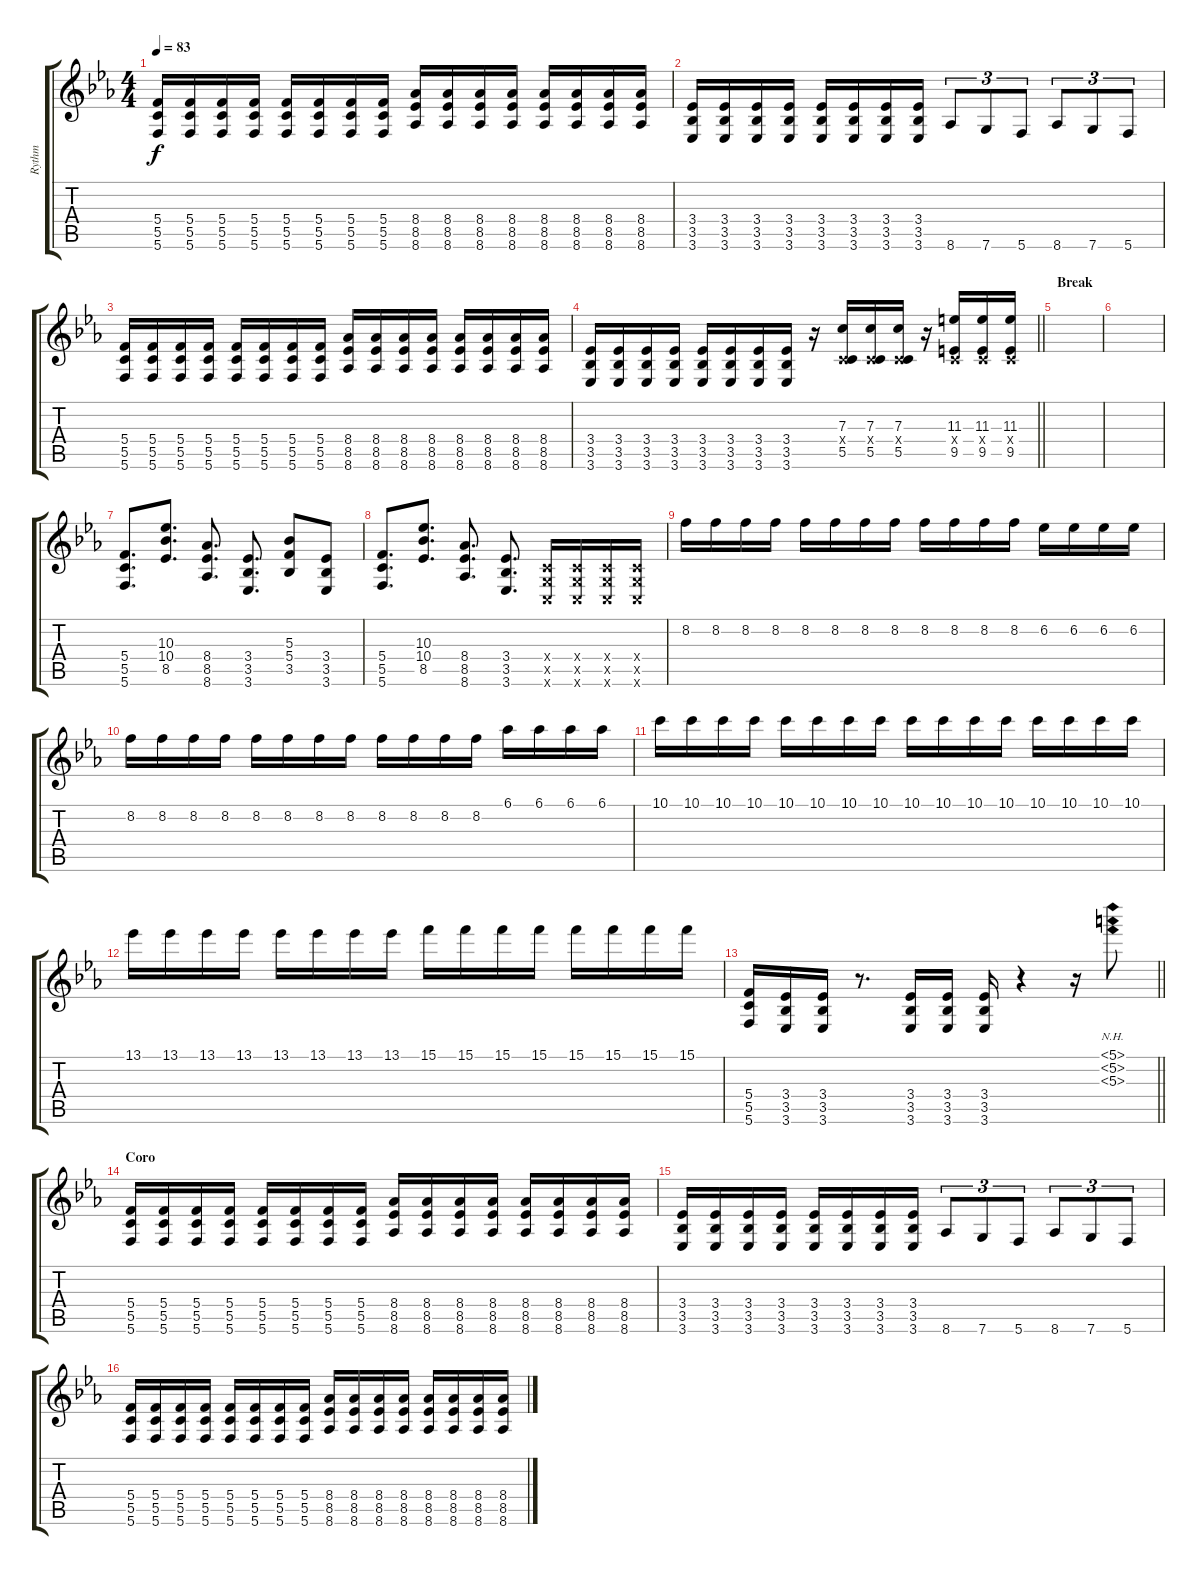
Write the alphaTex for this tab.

\track ("Rythm" "Rythm") {instrument distortionguitar}
\staff {score tabs}
\tuning (D4 A3 F3 C3 G2 C2) {hide}
\ts (4 4)
\tempo 83
\clef g2
\ks eb
(5.4 5.5 5.6).16{dy f} (5.4 5.5 5.6).16 (5.4 5.5 5.6).16 (5.4 5.5 5.6).16 (5.4 5.5 5.6).16 (5.4 5.5 5.6).16 (5.4 5.5 5.6).16 (5.4 5.5 5.6).16 (8.4 8.5 8.6).16 (8.4 8.5 8.6).16 (8.4 8.5 8.6).16 (8.4 8.5 8.6).16 (8.4 8.5 8.6).16 (8.4 8.5 8.6).16 (8.4 8.5 8.6).16 (8.4 8.5 8.6).16 |
(3.4 3.5 3.6).16 (3.4 3.5 3.6).16 (3.4 3.5 3.6).16 (3.4 3.5 3.6).16 (3.4 3.5 3.6).16 (3.4 3.5 3.6).16 (3.4 3.5 3.6).16 (3.4 3.5 3.6).16 8.6.8{tu (3 2)} 7.6.8{tu (3 2)} 5.6.8{tu (3 2)} 8.6.8{tu (3 2)} 7.6.8{tu (3 2)} 5.6.8{tu (3 2)} |
(5.4 5.5 5.6).16 (5.4 5.5 5.6).16 (5.4 5.5 5.6).16 (5.4 5.5 5.6).16 (5.4 5.5 5.6).16 (5.4 5.5 5.6).16 (5.4 5.5 5.6).16 (5.4 5.5 5.6).16 (8.4 8.5 8.6).16 (8.4 8.5 8.6).16 (8.4 8.5 8.6).16 (8.4 8.5 8.6).16 (8.4 8.5 8.6).16 (8.4 8.5 8.6).16 (8.4 8.5 8.6).16 (8.4 8.5 8.6).16 |
\barLineRight lightlight
(3.4 3.5 3.6).16 (3.4 3.5 3.6).16 (3.4 3.5 3.6).16 (3.4 3.5 3.6).16 (3.4 3.5 3.6).16 (3.4 3.5 3.6).16 (3.4 3.5 3.6).16 (3.4 3.5 3.6).16 r.16 (7.3 0.4{x} 5.5).16 (7.3 0.4{x} 5.5).16 (7.3 0.4{x} 5.5).16 r.16 (11.3 0.4{x} 9.5).16 (11.3 0.4{x} 9.5).16 (11.3 0.4{x} 9.5).16 |
\section ("" "Break")
|
|
(5.4 5.5 5.6).8{d} (10.3 10.4 8.5).8{d} (8.4 8.5 8.6).8{d} (3.4 3.5 3.6).8{d} (5.3 5.4 3.5).8 (3.4 3.5 3.6).8 |
(5.4 5.5 5.6).8{d} (10.3 10.4 8.5).8{d} (8.4 8.5 8.6).8{d} (3.4 3.5 3.6).8{d} (0.4{x} 0.5{x} 0.6{x}).16 (0.4{x} 0.5{x} 0.6{x}).16 (0.4{x} 0.5{x} 0.6{x}).16 (0.4{x} 0.5{x} 0.6{x}).16 |
8.2.16 8.2.16 8.2.16 8.2.16 8.2.16 8.2.16 8.2.16 8.2.16 8.2.16 8.2.16 8.2.16 8.2.16 6.2.16 6.2.16 6.2.16 6.2.16 |
8.2.16 8.2.16 8.2.16 8.2.16 8.2.16 8.2.16 8.2.16 8.2.16 8.2.16 8.2.16 8.2.16 8.2.16 6.1.16 6.1.16 6.1.16 6.1.16 |
10.1.16 10.1.16 10.1.16 10.1.16 10.1.16 10.1.16 10.1.16 10.1.16 10.1.16 10.1.16 10.1.16 10.1.16 10.1.16 10.1.16 10.1.16 10.1.16 |
13.1.16 13.1.16 13.1.16 13.1.16 13.1.16 13.1.16 13.1.16 13.1.16 15.1.16 15.1.16 15.1.16 15.1.16 15.1.16 15.1.16 15.1.16 15.1.16 |
\barLineRight lightlight
(5.4 5.5 5.6).16 (3.4 3.5 3.6).16 (3.4 3.5 3.6).16 r.8{d} (3.4 3.5 3.6).16 (3.4 3.5 3.6).16 (3.4 3.5 3.6).16 r.4 r.16 (5.1{nh} 5.2{nh} 5.3{nh}).8 |
\section ("" "Coro")
(5.4 5.5 5.6).16 (5.4 5.5 5.6).16 (5.4 5.5 5.6).16 (5.4 5.5 5.6).16 (5.4 5.5 5.6).16 (5.4 5.5 5.6).16 (5.4 5.5 5.6).16 (5.4 5.5 5.6).16 (8.4 8.5 8.6).16 (8.4 8.5 8.6).16 (8.4 8.5 8.6).16 (8.4 8.5 8.6).16 (8.4 8.5 8.6).16 (8.4 8.5 8.6).16 (8.4 8.5 8.6).16 (8.4 8.5 8.6).16 |
(3.4 3.5 3.6).16 (3.4 3.5 3.6).16 (3.4 3.5 3.6).16 (3.4 3.5 3.6).16 (3.4 3.5 3.6).16 (3.4 3.5 3.6).16 (3.4 3.5 3.6).16 (3.4 3.5 3.6).16 8.6.8{tu (3 2)} 7.6.8{tu (3 2)} 5.6.8{tu (3 2)} 8.6.8{tu (3 2)} 7.6.8{tu (3 2)} 5.6.8{tu (3 2)} |
(5.4 5.5 5.6).16 (5.4 5.5 5.6).16 (5.4 5.5 5.6).16 (5.4 5.5 5.6).16 (5.4 5.5 5.6).16 (5.4 5.5 5.6).16 (5.4 5.5 5.6).16 (5.4 5.5 5.6).16 (8.4 8.5 8.6).16 (8.4 8.5 8.6).16 (8.4 8.5 8.6).16 (8.4 8.5 8.6).16 (8.4 8.5 8.6).16 (8.4 8.5 8.6).16 (8.4 8.5 8.6).16 (8.4 8.5 8.6).16
